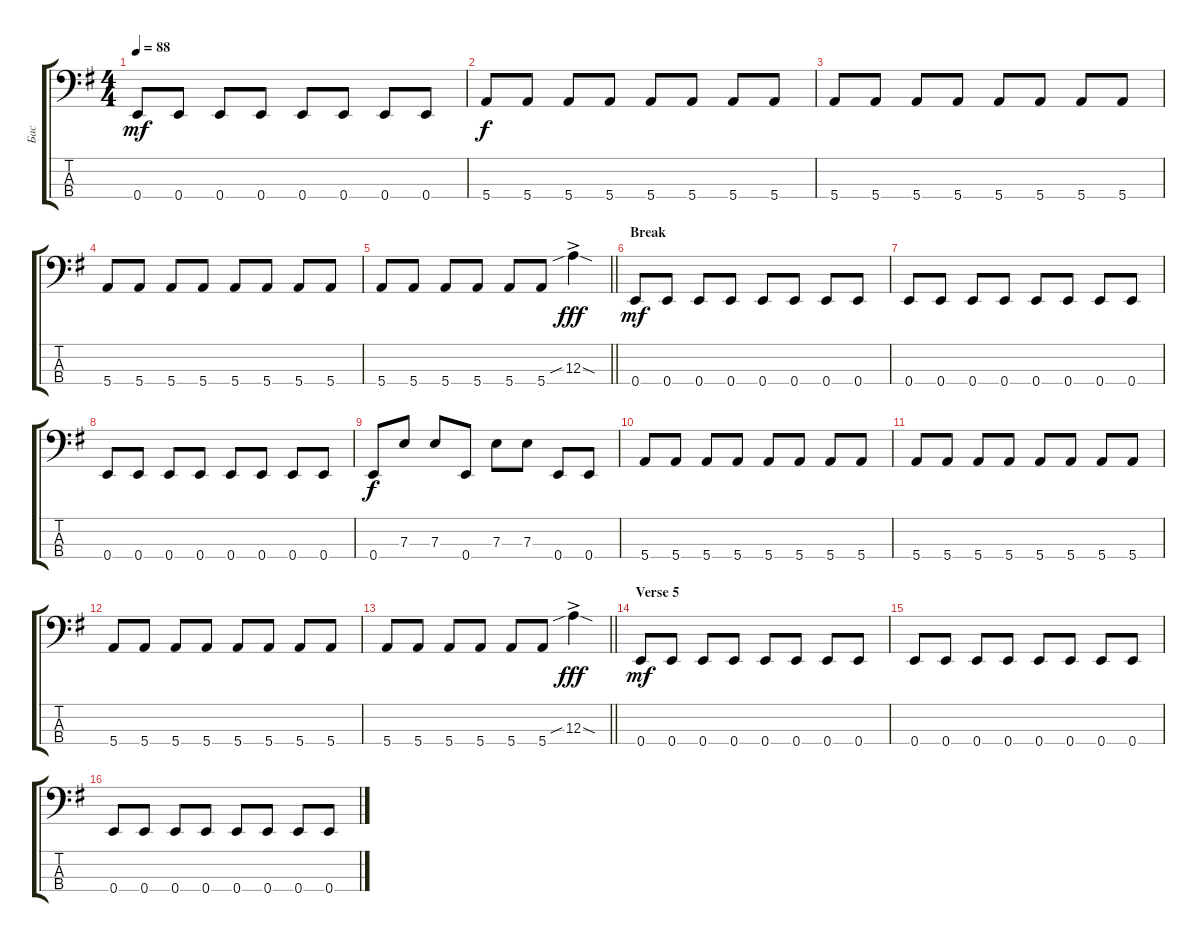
\track ("Бас" "Бас") {instrument electricbassfinger}
\staff {score tabs}
\tuning (G2 D2 A1 E1) {hide}
\ts (4 4)
\tempo 88
\clef f4
\ks eminor
0.4.8{dy mf} 0.4.8 0.4.8 0.4.8 0.4.8 0.4.8 0.4.8 0.4.8 |
5.4.8{dy f} 5.4.8 5.4.8 5.4.8 5.4.8 5.4.8 5.4.8 5.4.8 |
5.4.8 5.4.8 5.4.8 5.4.8 5.4.8 5.4.8 5.4.8 5.4.8 |
5.4.8 5.4.8 5.4.8 5.4.8 5.4.8 5.4.8 5.4.8 5.4.8 |
\barLineRight lightlight
5.4.8 5.4.8 5.4.8 5.4.8 5.4.8 5.4.8 12.3{sib sod ac}.4{dy fff} |
\section ("" "Break")
0.4.8{dy mf} 0.4.8 0.4.8 0.4.8 0.4.8 0.4.8 0.4.8 0.4.8 |
0.4.8 0.4.8 0.4.8 0.4.8 0.4.8 0.4.8 0.4.8 0.4.8 |
0.4.8 0.4.8 0.4.8 0.4.8 0.4.8 0.4.8 0.4.8 0.4.8 |
0.4.8{dy f} 7.3.8 7.3.8 0.4.8 7.3.8 7.3.8 0.4.8 0.4.8 |
5.4.8 5.4.8 5.4.8 5.4.8 5.4.8 5.4.8 5.4.8 5.4.8 |
5.4.8 5.4.8 5.4.8 5.4.8 5.4.8 5.4.8 5.4.8 5.4.8 |
5.4.8 5.4.8 5.4.8 5.4.8 5.4.8 5.4.8 5.4.8 5.4.8 |
\barLineRight lightlight
5.4.8 5.4.8 5.4.8 5.4.8 5.4.8 5.4.8 12.3{sib sod ac}.4{dy fff} |
\section ("" "Verse 5")
0.4.8{dy mf} 0.4.8 0.4.8 0.4.8 0.4.8 0.4.8 0.4.8 0.4.8 |
0.4.8 0.4.8 0.4.8 0.4.8 0.4.8 0.4.8 0.4.8 0.4.8 |
0.4.8 0.4.8 0.4.8 0.4.8 0.4.8 0.4.8 0.4.8 0.4.8
